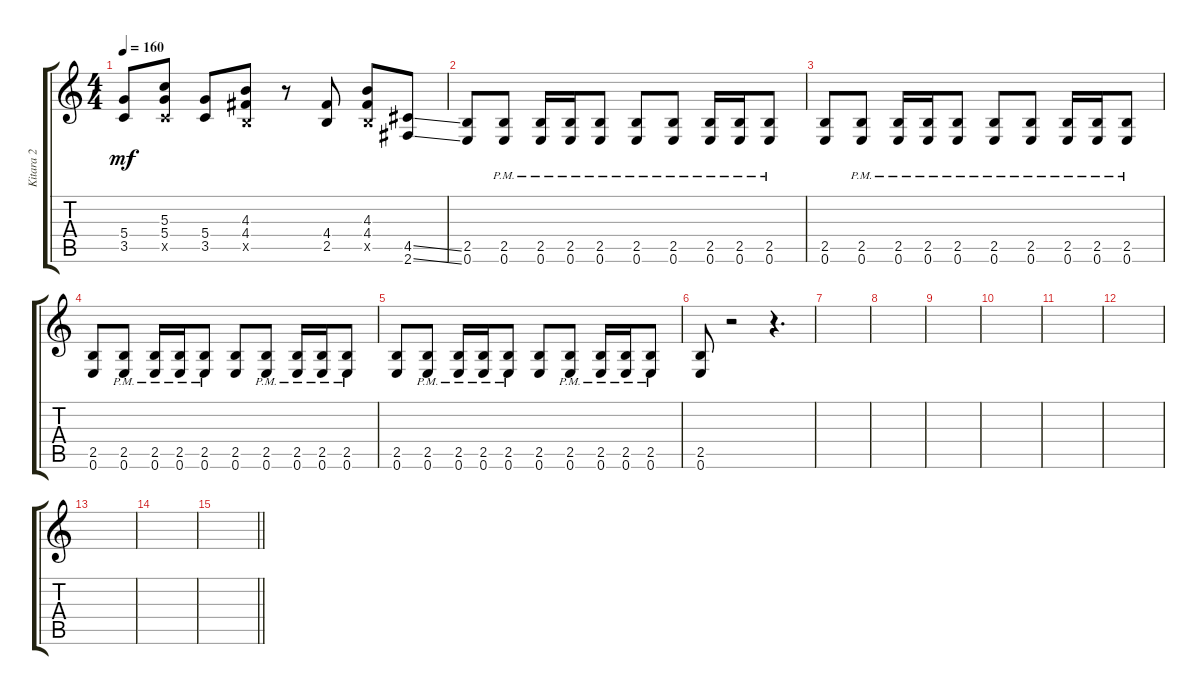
\track ("Kitara 2" "Kitara 2") {instrument overdrivenguitar}
\staff {score tabs}
\tuning (E4 B3 G3 D3 A2 E2) {hide}
\ts (4 4)
\tempo 160
\clef g2
\ks c
(5.4 3.5).8{dy mf} (5.3 5.4 3.5{x}).8 (5.4 3.5).8 (4.3 4.4 2.5{x}).8 r.8 (4.4 2.5).8 (4.3 4.4 2.5{x}).8 (4.5{ss} 2.6{ss}).8 |
(2.5 0.6).8 (2.5{pm} 0.6{pm}).8 (2.5{pm} 0.6{pm}).16 (2.5{pm} 0.6{pm}).16 (2.5{pm} 0.6{pm}).8 (2.5{pm} 0.6{pm}).8 (2.5{pm} 0.6{pm}).8 (2.5{pm} 0.6{pm}).16 (2.5{pm} 0.6{pm}).16 (2.5{pm} 0.6{pm}).8 |
(2.5 0.6).8 (2.5{pm} 0.6{pm}).8 (2.5{pm} 0.6{pm}).16 (2.5{pm} 0.6{pm}).16 (2.5{pm} 0.6{pm}).8 (2.5{pm} 0.6{pm}).8 (2.5{pm} 0.6{pm}).8 (2.5{pm} 0.6{pm}).16 (2.5{pm} 0.6{pm}).16 (2.5{pm} 0.6{pm}).8 |
(2.5 0.6).8 (2.5{pm} 0.6{pm}).8 (2.5{pm} 0.6{pm}).16 (2.5{pm} 0.6{pm}).16 (2.5{pm} 0.6{pm}).8 (2.5 0.6).8 (2.5{pm} 0.6{pm}).8 (2.5{pm} 0.6{pm}).16 (2.5{pm} 0.6{pm}).16 (2.5{pm} 0.6{pm}).8 |
(2.5 0.6).8 (2.5{pm} 0.6{pm}).8 (2.5{pm} 0.6{pm}).16 (2.5{pm} 0.6{pm}).16 (2.5{pm} 0.6{pm}).8 (2.5 0.6).8 (2.5{pm} 0.6{pm}).8 (2.5{pm} 0.6{pm}).16 (2.5{pm} 0.6{pm}).16 (2.5{pm} 0.6{pm}).8 |
(2.5 0.6).8 r.2 r.4{d} |
|
|
|
|
|
|
|
|
\barLineRight lightlight
